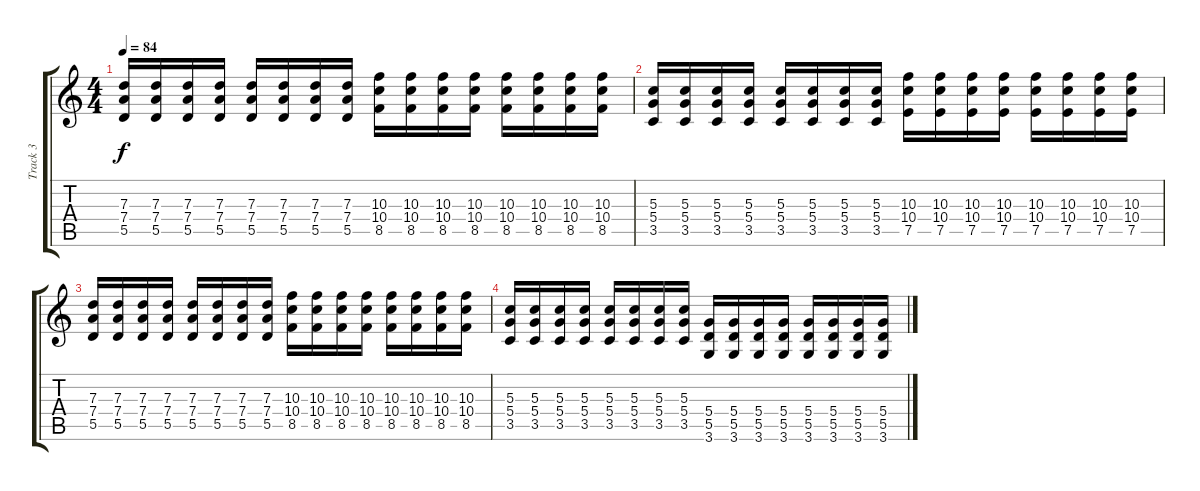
\track ("Track 3" "Track 3") {instrument overdrivenguitar}
\staff {score tabs}
\tuning (E4 B3 G3 D3 A2 E2) {hide}
\ts (4 4)
\tempo 84
\clef g2
\ks c
(7.3 7.4 5.5).16{dy f} (7.3 7.4 5.5).16 (7.3 7.4 5.5).16 (7.3 7.4 5.5).16 (7.3 7.4 5.5).16 (7.3 7.4 5.5).16 (7.3 7.4 5.5).16 (7.3 7.4 5.5).16 (10.3 10.4 8.5).16 (10.3 10.4 8.5).16 (10.3 10.4 8.5).16 (10.3 10.4 8.5).16 (10.3 10.4 8.5).16 (10.3 10.4 8.5).16 (10.3 10.4 8.5).16 (10.3 10.4 8.5).16 |
(5.3 5.4 3.5).16 (5.3 5.4 3.5).16 (5.3 5.4 3.5).16 (5.3 5.4 3.5).16 (5.3 5.4 3.5).16 (5.3 5.4 3.5).16 (5.3 5.4 3.5).16 (5.3 5.4 3.5).16 (10.3 10.4 7.5).16 (10.3 10.4 7.5).16 (10.3 10.4 7.5).16 (10.3 10.4 7.5).16 (10.3 10.4 7.5).16 (10.3 10.4 7.5).16 (10.3 10.4 7.5).16 (10.3 10.4 7.5).16 |
(7.3 7.4 5.5).16 (7.3 7.4 5.5).16 (7.3 7.4 5.5).16 (7.3 7.4 5.5).16 (7.3 7.4 5.5).16 (7.3 7.4 5.5).16 (7.3 7.4 5.5).16 (7.3 7.4 5.5).16 (10.3 10.4 8.5).16 (10.3 10.4 8.5).16 (10.3 10.4 8.5).16 (10.3 10.4 8.5).16 (10.3 10.4 8.5).16 (10.3 10.4 8.5).16 (10.3 10.4 8.5).16 (10.3 10.4 8.5).16 |
(5.3 5.4 3.5).16 (5.3 5.4 3.5).16 (5.3 5.4 3.5).16 (5.3 5.4 3.5).16 (5.3 5.4 3.5).16 (5.3 5.4 3.5).16 (5.3 5.4 3.5).16 (5.3 5.4 3.5).16 (5.4 5.5 3.6).16 (5.4 5.5 3.6).16 (5.4 5.5 3.6).16 (5.4 5.5 3.6).16 (5.4 5.5 3.6).16 (5.4 5.5 3.6).16 (5.4 5.5 3.6).16 (5.4 5.5 3.6).16
